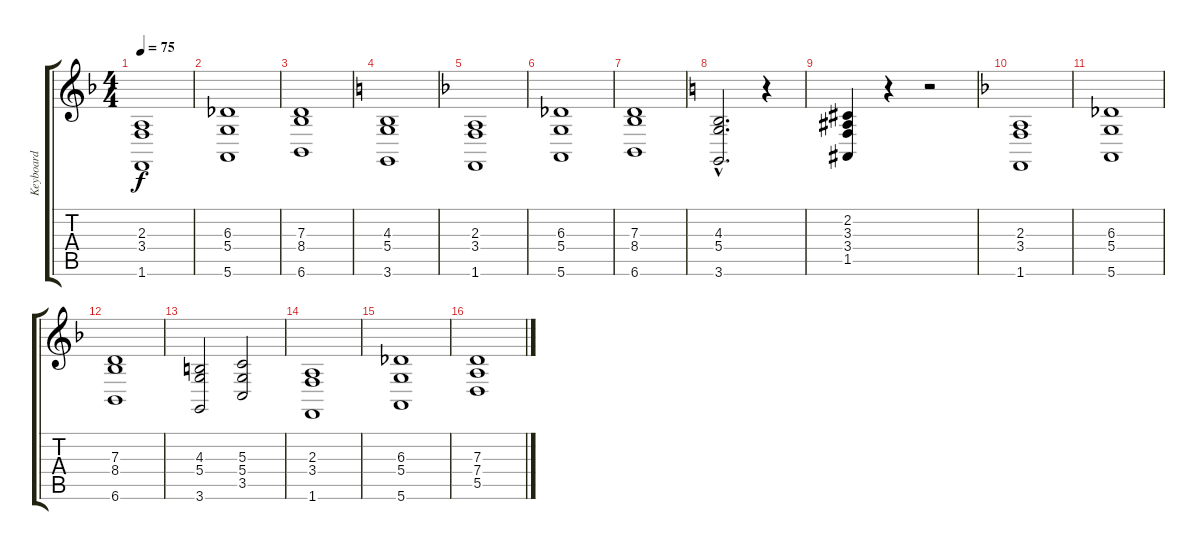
\track ("Keyboard" "Keyboard") {instrument pad2warm}
\staff {score tabs}
\tuning (E4 B3 G3 D3 A2 E2) {hide}
\ts (4 4)
\tempo 75
\clef g2
\ks f
(2.3 3.4 1.6).1{dy f} |
(6.3 5.4 5.6).1 |
(7.3 8.4 6.6).1 |
\ks c
(4.3 5.4 3.6).1 |
\ks f
(2.3 3.4 1.6).1 |
(6.3 5.4 5.6).1 |
(7.3 8.4 6.6).1 |
\ks c
(4.3{hac} 5.4{hac} 3.6{hac}).2{d} r.4 |
(2.2 3.3 3.4 1.5).4 r.4 r.2 |
\ks f
(2.3 3.4 1.6).1 |
(6.3 5.4 5.6).1 |
(7.3 8.4 6.6).1 |
(4.3 5.4 3.6).2 (5.3 5.4 3.5).2 |
(2.3 3.4 1.6).1 |
(6.3 5.4 5.6).1 |
(7.3 7.4 5.5).1
